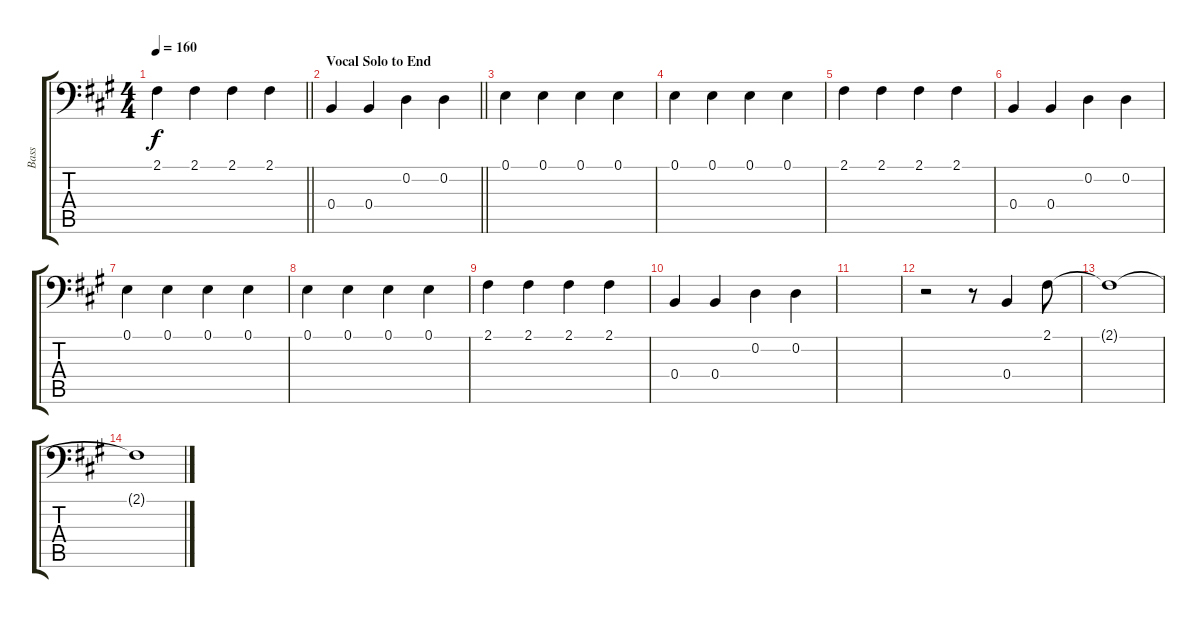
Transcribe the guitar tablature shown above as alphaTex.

\track ("Bass" "Bass") {instrument electricbasspick}
\staff {score tabs}
\tuning (E2 D2 C2 B1 A1 G1) {hide}
\ts (4 4)
\tempo 160
\clef f4
\barLineRight lightlight
\ks a
2.1.4{dy f} 2.1.4 2.1.4 2.1.4 |
\section ("" "Vocal Solo to End")
\barLineRight lightlight
0.4.4 0.4.4 0.2.4 0.2.4 |
0.1.4 0.1.4 0.1.4 0.1.4 |
0.1.4 0.1.4 0.1.4 0.1.4 |
2.1.4 2.1.4 2.1.4 2.1.4 |
0.4.4 0.4.4 0.2.4 0.2.4 |
0.1.4 0.1.4 0.1.4 0.1.4 |
0.1.4 0.1.4 0.1.4 0.1.4 |
2.1.4 2.1.4 2.1.4 2.1.4 |
0.4.4 0.4.4 0.2.4 0.2.4 |
|
r.2 r.8 0.4.4 2.1.8 |
2.1{t}.1 |
2.1{t}.1
